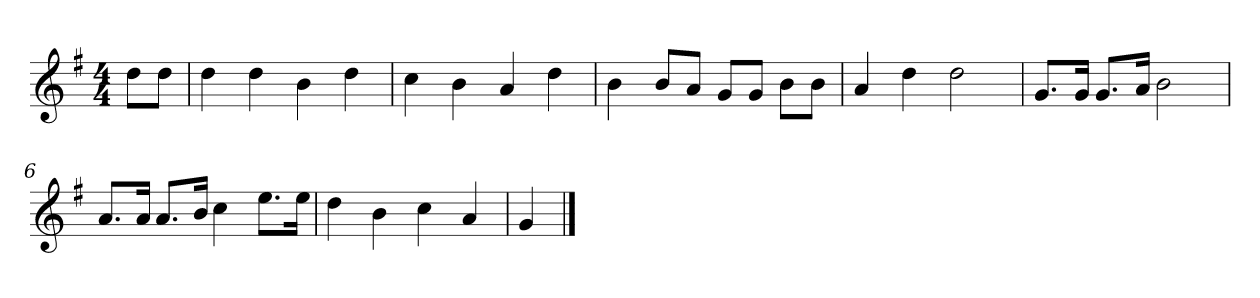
**kern
*part1
*staff1
*k[f#]
*M4/4
*MM120
=
8ddL
8ddJ
=1
4dd
4dd
4b
4dd
=2
4cc
4b
4a
4dd
=3
4b
8bL
8aJ
8gL
8gJ
8bL
8bJ
=4
4a
4dd
2dd
=5
8.gL
16gJk
8.gL
16aJk
2b
=6
8.aL
16aJk
8.aL
16bJk
4cc
8.eeL
16eeJk
=7
4dd
4b
4cc
4a
=8
4g
==
*-
